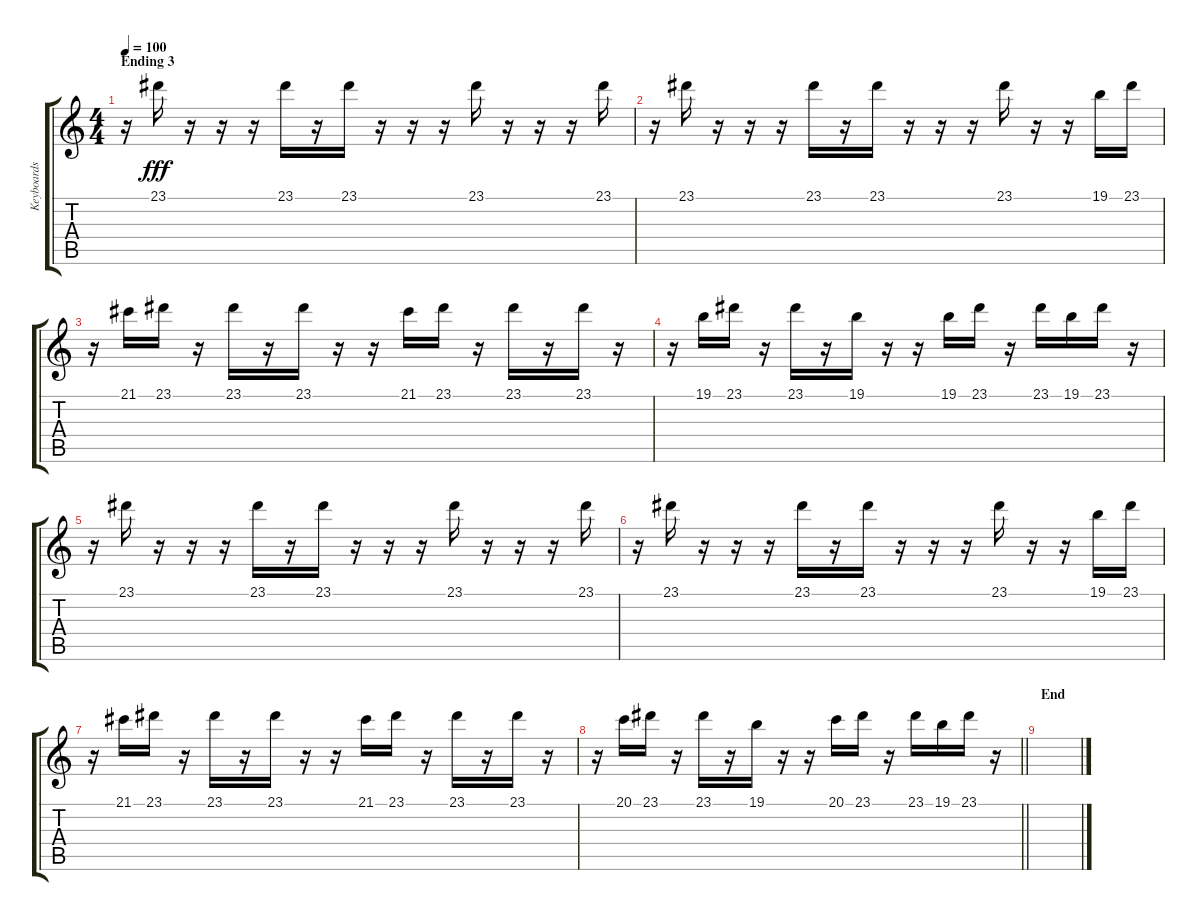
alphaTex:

\track ("Keyboards 3" "Keyboards ") {instrument brightacousticpiano}
\staff {score tabs}
\tuning (E4 B3 G3 D3 A2 E2) {hide}
\ts (4 4)
\section ("" "Ending 3")
\tempo 100
\clef g2
\ks c
r.16{dy fff} 23.1.16 r.16 r.16 r.16 23.1.16 r.16 23.1.16 r.16 r.16 r.16 23.1.16 r.16 r.16 r.16 23.1.16 |
r.16 23.1.16 r.16 r.16 r.16 23.1.16 r.16 23.1.16 r.16 r.16 r.16 23.1.16 r.16 r.16 19.1.16 23.1.16 |
r.16 21.1.16 23.1.16 r.16 23.1.16 r.16 23.1.16 r.16 r.16 21.1.16 23.1.16 r.16 23.1.16 r.16 23.1.16 r.16 |
r.16 19.1.16 23.1.16 r.16 23.1.16 r.16 19.1.16 r.16 r.16 19.1.16 23.1.16 r.16 23.1.16 19.1.16 23.1.16 r.16 |
r.16 23.1.16 r.16 r.16 r.16 23.1.16 r.16 23.1.16 r.16 r.16 r.16 23.1.16 r.16 r.16 r.16 23.1.16 |
r.16 23.1.16 r.16 r.16 r.16 23.1.16 r.16 23.1.16 r.16 r.16 r.16 23.1.16 r.16 r.16 19.1.16 23.1.16 |
r.16 21.1.16 23.1.16 r.16 23.1.16 r.16 23.1.16 r.16 r.16 21.1.16 23.1.16 r.16 23.1.16 r.16 23.1.16 r.16 |
\barLineRight lightlight
r.16 20.1.16 23.1.16 r.16 23.1.16 r.16 19.1.16 r.16 r.16 20.1.16 23.1.16 r.16 23.1.16 19.1.16 23.1.16 r.16 |
\section ("" "End")
